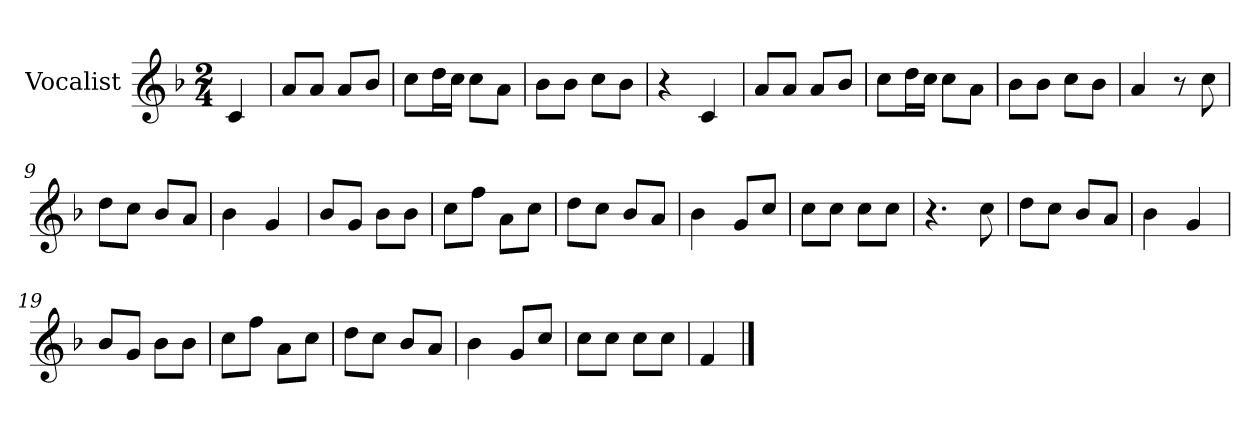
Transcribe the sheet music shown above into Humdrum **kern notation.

**kern
*part1
*staff1
*I"Vocalist
*k[b-]
*F:
*M2/4
=
4c
=1
8aL
8aJ
8aL
8b-J
=2
8ccL
16ddL
16ccJJ
8ccL
8aJ
=3
8b-L
8b-J
8ccL
8b-J
=4
4r
4c
=5
8aL
8aJ
8aL
8b-J
=6
8ccL
16ddL
16ccJJ
8ccL
8aJ
=7
8b-L
8b-J
8ccL
8b-J
=8
4a
8r
8cc
=9
8ddL
8ccJ
8b-L
8aJ
=10
4b-
4g
=11
8b-L
8gJ
8b-L
8b-J
=12
8ccL
8ffJ
8aL
8ccJ
=13
8ddL
8ccJ
8b-L
8aJ
=14
4b-
8gL
8ccJ
=15
8ccL
8ccJ
8ccL
8ccJ
=16
4.r
8cc
=17
8ddL
8ccJ
8b-L
8aJ
=18
4b-
4g
=19
8b-L
8gJ
8b-L
8b-J
=20
8ccL
8ffJ
8aL
8ccJ
=21
8ddL
8ccJ
8b-L
8aJ
=22
4b-
8gL
8ccJ
=23
8ccL
8ccJ
8ccL
8ccJ
=24
4f
==
*-
